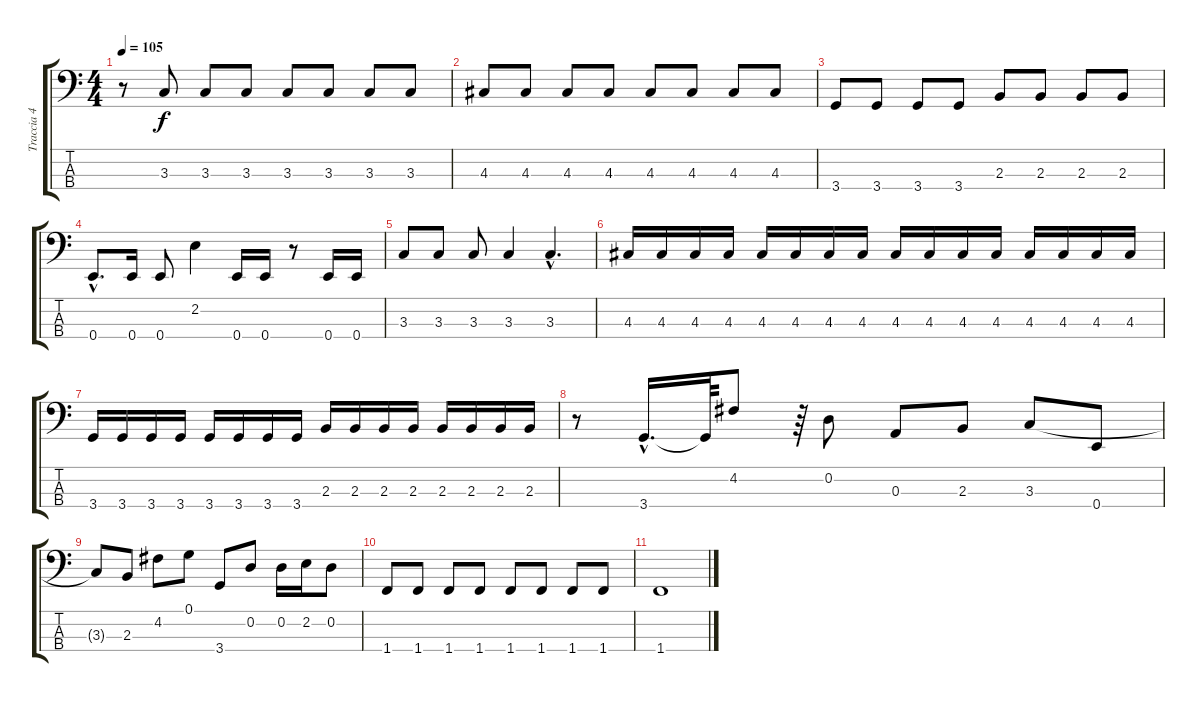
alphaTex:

\track ("Traccia 4" "Traccia 4") {instrument electricbassfinger}
\staff {score tabs}
\tuning (G2 D2 A1 E1) {hide}
\ts (4 4)
\tempo 105
\clef f4
\ks c
r.8{dy f} 3.3.8 3.3.8 3.3.8 3.3.8 3.3.8 3.3.8 3.3.8 |
4.3.8 4.3.8 4.3.8 4.3.8 4.3.8 4.3.8 4.3.8 4.3.8 |
3.4.8 3.4.8 3.4.8 3.4.8 2.3.8 2.3.8 2.3.8 2.3.8 |
0.4{hac}.8{d} 0.4.16 0.4.8 2.2.4 0.4.16 0.4.16 r.8 0.4.16 0.4.16 |
3.3.8 3.3.8 3.3.8 3.3.4 3.3{hac}.4{d} |
4.3.16 4.3.16 4.3.16 4.3.16 4.3.16 4.3.16 4.3.16 4.3.16 4.3.16 4.3.16 4.3.16 4.3.16 4.3.16 4.3.16 4.3.16 4.3.16 |
3.4.16 3.4.16 3.4.16 3.4.16 3.4.16 3.4.16 3.4.16 3.4.16 2.3.16 2.3.16 2.3.16 2.3.16 2.3.16 2.3.16 2.3.16 2.3.16 |
r.8 3.4{hac}.16{d} 3.4{t}.64 4.2.8 r.64 0.2.8 0.3.8 2.3.8 3.3.8 0.4.8 |
3.3{t}.8 2.3.8 4.2.8 0.1.8 3.4.8 0.2.8 0.2.16 2.2.16 0.2.8 |
1.4.8 1.4.8 1.4.8 1.4.8 1.4.8 1.4.8 1.4.8 1.4.8 |
1.4.1
